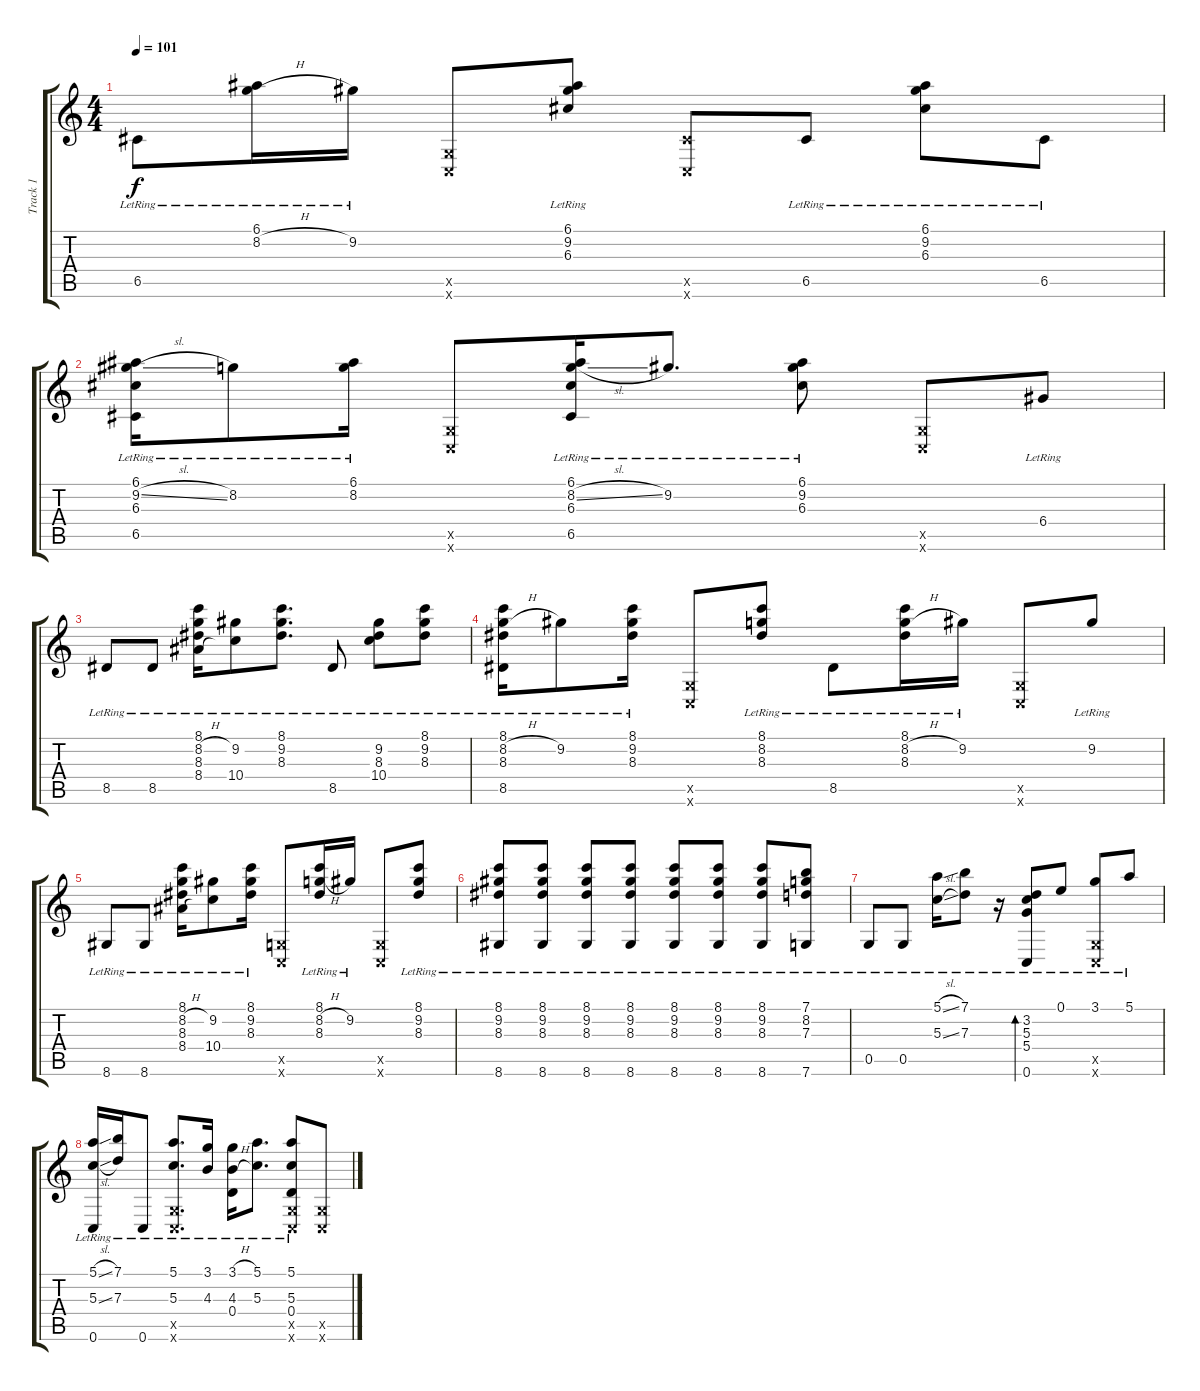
\track ("Track 1" "Track 1") {instrument acousticguitarsteel}
\staff {score tabs}
\tuning (E4 B3 G3 D3 G2 C2) {hide}
\ts (4 4)
\tempo 101
\clef g2
\ks c
6.5{lr}.8{dy f} (6.1{lr} 8.2{h lr}).16 9.2{lr}.16 (0.5{x} 0.6{x}).8 (6.1{lr} 9.2{lr} 6.3{lr}).8 (6.5{x} 0.6{x}).8 6.5{lr}.8 (6.1{lr} 9.2{lr} 6.3{lr}).8 6.5{lr}.8 |
(6.1{lr} 9.2{sl lr} 6.3{lr} 6.5{lr}).16 8.2{lr}.8 (6.1{lr} 8.2{lr}).16 (0.5{x} 0.6{x}).8 (6.1{lr} 8.2{sl lr} 6.3{lr} 6.5{lr}).16 9.2{lr}.8{d} (6.1{lr} 9.2{lr} 6.3{lr}).8 (0.5{x} 0.6{x}).8 6.4{lr}.8 |
8.5{lr}.8 8.5{lr}.8 (8.1{lr} 8.2{h lr} 8.3{lr} 8.4{h lr}).16 (9.2{lr} 10.4{lr}).8 (8.1{lr} 9.2{lr} 8.3{lr}).8{d} 8.5{lr}.8 (9.2{lr} 8.3{lr} 10.4{lr}).8 (8.1{lr} 9.2{lr} 8.3{lr}).8 |
(8.1{lr} 8.2{h lr} 8.3{lr} 8.5{lr}).16 9.2{lr}.8 (8.1{lr} 9.2{lr} 8.3{lr}).16 (0.5{x} 0.6{x}).8 (8.1{lr} 8.2{lr} 8.3{lr}).8 8.5{lr}.8 (8.1{lr} 8.2{h lr} 8.3{lr}).16 9.2{lr}.16 (0.5{x} 0.6{x}).8 9.2{lr}.8 |
8.6{lr}.8 8.6{lr}.8 (8.1{lr} 8.2{h lr} 8.3{lr} 8.4{h lr}).16 (9.2{lr} 10.4{lr}).8 (8.1{lr} 9.2{lr} 8.3{lr}).16 (0.5{x} 0.6{x}).8 (8.1{lr} 8.2{h lr} 8.3{lr}).16 9.2{lr}.16 (0.5{x} 0.6{x}).8 (8.1{lr} 9.2{lr} 8.3{lr}).8 |
(8.1{lr} 9.2{lr} 8.3{lr} 8.6{lr}).8 (8.1{lr} 9.2{lr} 8.3{lr} 8.6{lr}).8 (8.1{lr} 9.2{lr} 8.3{lr} 8.6{lr}).8 (8.1{lr} 9.2{lr} 8.3{lr} 8.6{lr}).8 (8.1{lr} 9.2{lr} 8.3{lr} 8.6{lr}).8 (8.1{lr} 9.2{lr} 8.3{lr} 8.6{lr}).8 (8.1{lr} 9.2{lr} 8.3{lr} 8.6{lr}).8 (7.1{lr} 8.2{lr} 7.3{lr} 7.6{lr}).8 |
0.5{lr}.8 0.5{lr}.8 (5.1{sl lr} 5.3{sl lr}).16 (7.1{lr} 7.3{lr}).8 r.16 (3.2{lr} 5.3{lr} 5.4{lr} 0.6{lr}).8{bd 480} 0.1{lr}.8 (3.1{lr} 0.5{x} 0.6{x}).8 5.1{lr}.8 |
(5.1{sl lr} 5.3{sl lr} 0.6{lr}).16 (7.1{lr} 7.3{lr}).16 0.6{lr}.8 (5.1{lr} 5.3{lr} 0.5{x} 0.6{x}).8{d} (3.1{lr} 4.3{lr}).16 (3.1{h lr} 4.3{h lr} 0.4{lr}).16 (5.1{lr} 5.3{lr}).8{d} (5.1{lr} 5.3{lr} 0.4{lr} 0.5{x} 0.6{x}).8 (0.5{x} 0.6{x}).8
